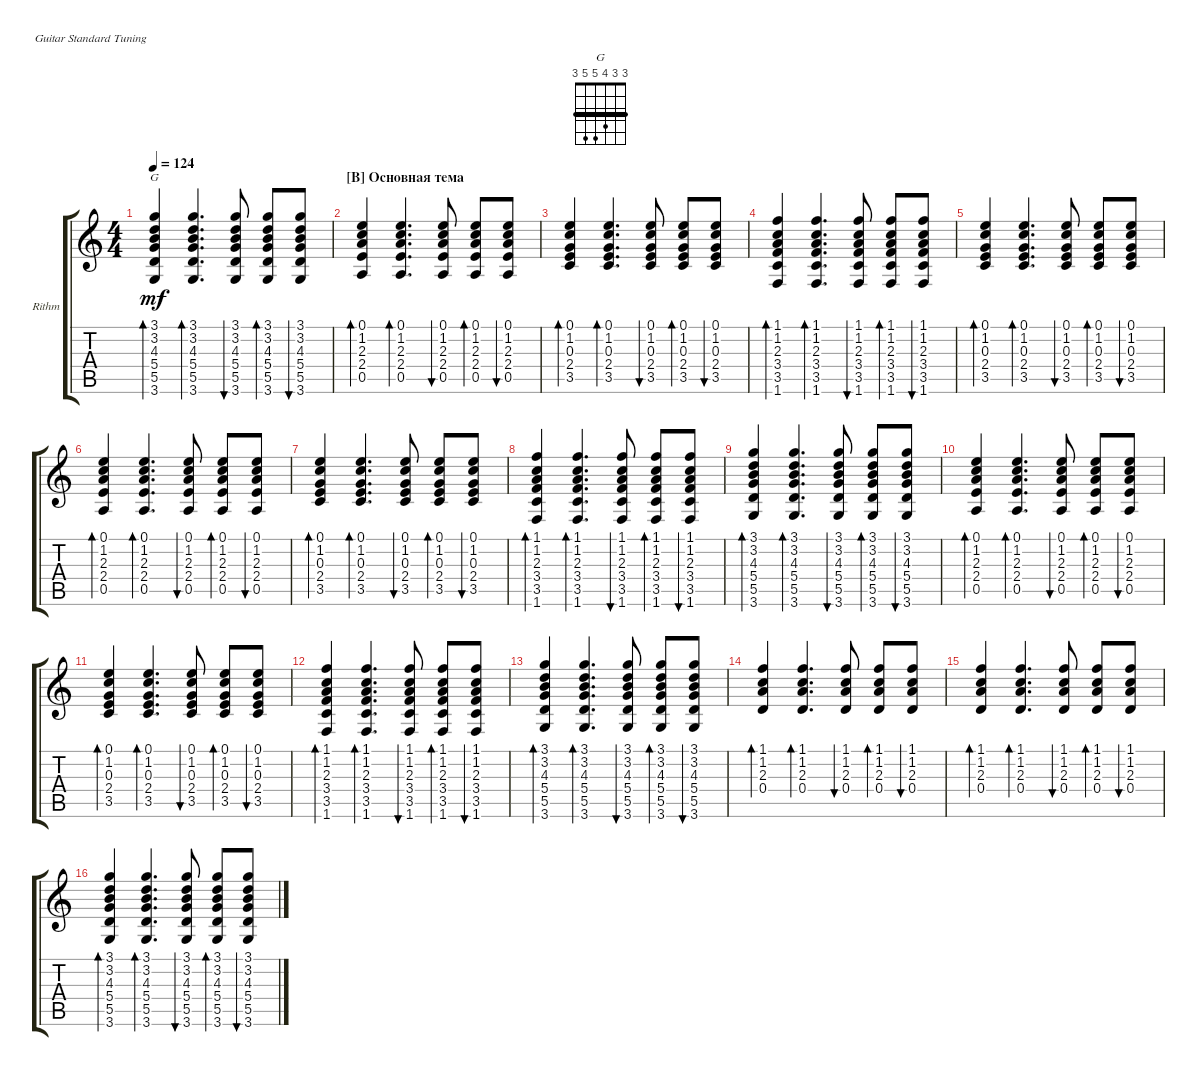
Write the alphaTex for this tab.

\defaultSystemsLayout 4
\bracketExtendMode groupsimilarinstruments
\firstSystemTrackNameOrientation horizontal
\otherSystemsTrackNameOrientation horizontal
\track ("Rithm" "Rithm") {instrument electricguitarclean}
\staff {score tabs}
\tuning (E4 B3 G3 D3 A2 E2)
\chord ("G" 3 3 4 5 5 3) {barre (3 3)}
\ts (4 4)
\tempo 124
\clef g2
\ks c
(3.6 5.5 5.4 4.3 3.2 3.1).4{bd 114 ch "G" dy mf} (3.6 5.5 5.4 4.3 3.2 3.1).4{d bd 114} (3.6 5.5 5.4 4.3 3.2 3.1).8{bu 114} (3.6 5.5 5.4 4.3 3.2 3.1).8{bd 114} (3.6 5.5 5.4 4.3 3.2 3.1).8{bu 114} |
\section ("B" "Основная тема")
(0.5 2.4 2.3 1.2 0.1).4{bd 115} (0.5 2.4 2.3 1.2 0.1).4{d bd 117} (0.5 2.4 2.3 1.2 0.1).8{bu 115} (0.5 2.4 2.3 1.2 0.1).8{bd 114} (0.5 2.4 2.3 1.2 0.1).8{bu 116} |
(3.5 2.4 0.3 1.2 0.1).4{bd 118} (3.5 2.4 0.3 1.2 0.1).4{d bd 116} (3.5 2.4 0.3 1.2 0.1).8{bu 115} (3.5 2.4 0.3 1.2 0.1).8{bd 114} (3.5 2.4 0.3 1.2 0.1).8{bu 114} |
(1.6 3.5 3.4 2.3 1.2 1.1).4{bd 120} (1.6 3.5 3.4 2.3 1.2 1.1).4{d bd 122} (1.6 3.5 3.4 2.3 1.2 1.1).8{bu 119} (1.6 3.5 3.4 2.3 1.2 1.1).8{bd 119} (1.6 3.5 3.4 2.3 1.2 1.1).8{bu 119} |
(3.5 2.4 0.3 1.2 0.1).4{bd 118} (3.5 2.4 0.3 1.2 0.1).4{d bd 116} (3.5 2.4 0.3 1.2 0.1).8{bu 115} (3.5 2.4 0.3 1.2 0.1).8{bd 114} (3.5 2.4 0.3 1.2 0.1).8{bu 114} |
(0.5 2.4 2.3 1.2 0.1).4{bd 115} (0.5 2.4 2.3 1.2 0.1).4{d bd 117} (0.5 2.4 2.3 1.2 0.1).8{bu 115} (0.5 2.4 2.3 1.2 0.1).8{bd 114} (0.5 2.4 2.3 1.2 0.1).8{bu 116} |
(3.5 2.4 0.3 1.2 0.1).4{bd 118} (3.5 2.4 0.3 1.2 0.1).4{d bd 116} (3.5 2.4 0.3 1.2 0.1).8{bu 115} (3.5 2.4 0.3 1.2 0.1).8{bd 114} (3.5 2.4 0.3 1.2 0.1).8{bu 114} |
(1.6 3.5 3.4 2.3 1.2 1.1).4{bd 120} (1.6 3.5 3.4 2.3 1.2 1.1).4{d bd 122} (1.6 3.5 3.4 2.3 1.2 1.1).8{bu 119} (1.6 3.5 3.4 2.3 1.2 1.1).8{bd 119} (1.6 3.5 3.4 2.3 1.2 1.1).8{bu 119} |
(3.6 5.5 5.4 4.3 3.2 3.1).4{bd 114} (3.6 5.5 5.4 4.3 3.2 3.1).4{d bd 114} (3.6 5.5 5.4 4.3 3.2 3.1).8{bu 114} (3.6 5.5 5.4 4.3 3.2 3.1).8{bd 114} (3.6 5.5 5.4 4.3 3.2 3.1).8{bu 114} |
(0.5 2.4 2.3 1.2 0.1).4{bd 115} (0.5 2.4 2.3 1.2 0.1).4{d bd 117} (0.5 2.4 2.3 1.2 0.1).8{bu 115} (0.5 2.4 2.3 1.2 0.1).8{bd 114} (0.5 2.4 2.3 1.2 0.1).8{bu 116} |
(3.5 2.4 0.3 1.2 0.1).4{bd 118} (3.5 2.4 0.3 1.2 0.1).4{d bd 116} (3.5 2.4 0.3 1.2 0.1).8{bu 115} (3.5 2.4 0.3 1.2 0.1).8{bd 114} (3.5 2.4 0.3 1.2 0.1).8{bu 114} |
(1.6 3.5 3.4 2.3 1.2 1.1).4{bd 120} (1.6 3.5 3.4 2.3 1.2 1.1).4{d bd 122} (1.6 3.5 3.4 2.3 1.2 1.1).8{bu 119} (1.6 3.5 3.4 2.3 1.2 1.1).8{bd 119} (1.6 3.5 3.4 2.3 1.2 1.1).8{bu 119} |
(3.6 5.5 5.4 4.3 3.2 3.1).4{bd 114} (3.6 5.5 5.4 4.3 3.2 3.1).4{d bd 114} (3.6 5.5 5.4 4.3 3.2 3.1).8{bu 114} (3.6 5.5 5.4 4.3 3.2 3.1).8{bd 114} (3.6 5.5 5.4 4.3 3.2 3.1).8{bu 114} |
(0.4 2.3 1.2 1.1).4{bd 114} (0.4 2.3 1.2 1.1).4{d bd 112} (0.4 2.3 1.2 1.1).8{bu 111} (0.4 2.3 1.2 1.1).8{bd 110} (0.4 2.3 1.2 1.1).8{bu 109} |
(0.4 2.3 1.2 1.1).4{bd 114} (0.4 2.3 1.2 1.1).4{d bd 112} (0.4 2.3 1.2 1.1).8{bu 111} (0.4 2.3 1.2 1.1).8{bd 110} (0.4 2.3 1.2 1.1).8{bu 109} |
(3.6 5.5 5.4 4.3 3.2 3.1).4{bd 114} (3.6 5.5 5.4 4.3 3.2 3.1).4{d bd 114} (3.6 5.5 5.4 4.3 3.2 3.1).8{bu 114} (3.6 5.5 5.4 4.3 3.2 3.1).8{bd 114} (3.6 5.5 5.4 4.3 3.2 3.1).8{bu 114}
